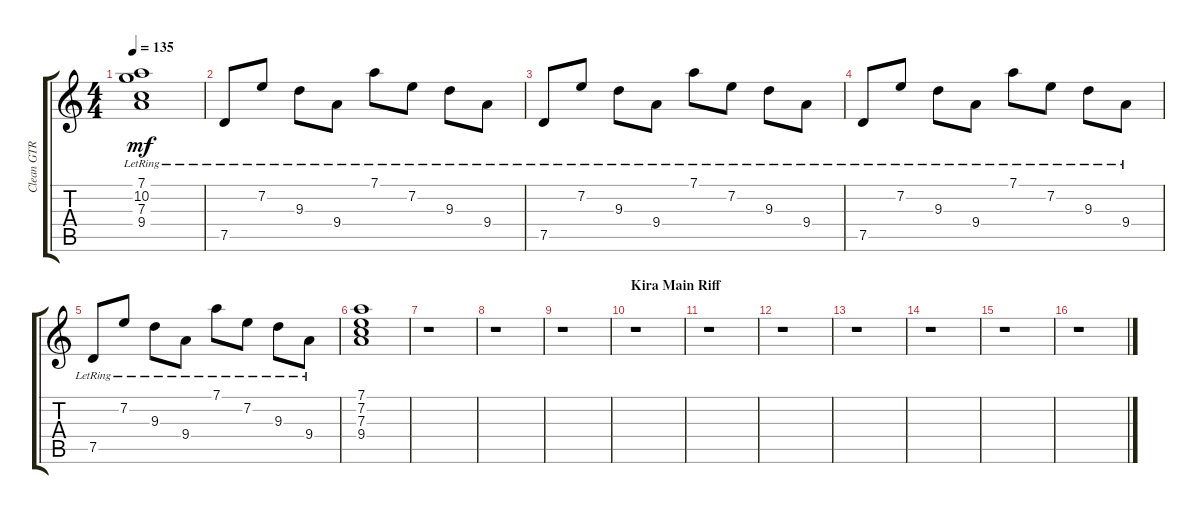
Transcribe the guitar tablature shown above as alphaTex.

\track ("Clean GTR" "Clean GTR") {instrument electricguitarclean}
\staff {score tabs}
\tuning (D4 A3 F3 C3 G2 D2) {hide}
\ts (4 4)
\tempo 135
\clef g2
\ks aminor
(7.1{lr t} 10.2{lr t} 7.3{lr t} 9.4{lr t}).1{dy mf} |
7.5{lr}.8 7.2{lr}.8 9.3{lr}.8 9.4{lr}.8 7.1{lr}.8 7.2{lr}.8 9.3{lr}.8 9.4{lr}.8 |
7.5{lr}.8 7.2{lr}.8 9.3{lr}.8 9.4{lr}.8 7.1{lr}.8 7.2{lr}.8 9.3{lr}.8 9.4{lr}.8 |
7.5{lr}.8 7.2{lr}.8 9.3{lr}.8 9.4{lr}.8 7.1{lr}.8 7.2{lr}.8 9.3{lr}.8 9.4{lr}.8 |
7.5{lr}.8 7.2{lr}.8 9.3{lr}.8 9.4{lr}.8 7.1{lr}.8 7.2{lr}.8 9.3{lr}.8 9.4{lr}.8 |
(7.1 7.2 7.3 9.4).1 |
r.1 |
r.1 |
r.1 |
\section ("" "Kira Main Riff")
r.1 |
r.1 |
r.1 |
r.1 |
r.1 |
r.1 |
r.1
